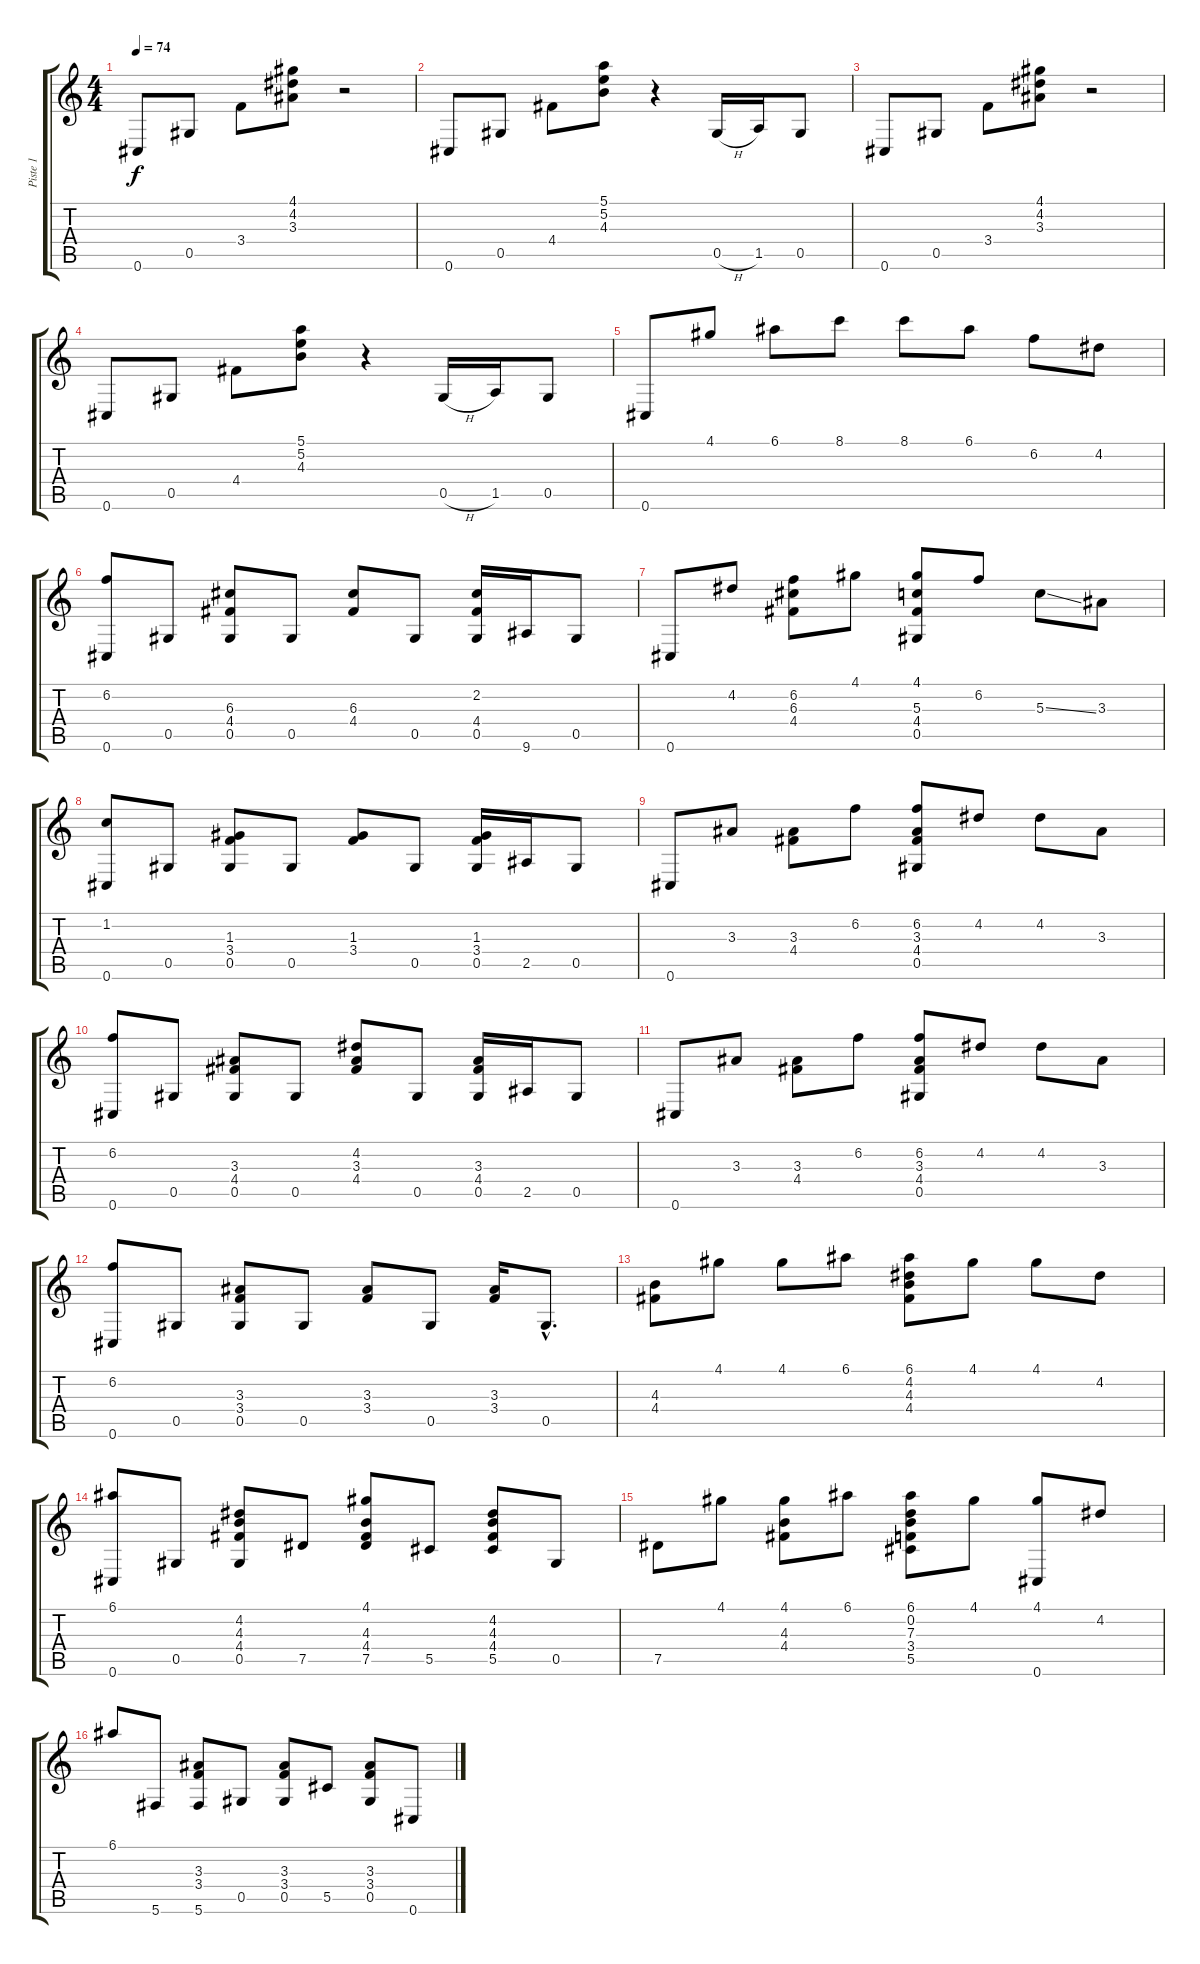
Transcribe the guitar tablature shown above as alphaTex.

\track ("Piste 1" "Piste 1") {instrument acousticguitarnylon}
\staff {score tabs}
\tuning (E4 B3 G3 D3 Ab2 Db2) {hide}
\ts (4 4)
\tempo 74
\clef g2
\ks c
0.6.8{dy f instrument acousticguitarnylon} 0.5.8 3.4.8 (4.1 4.2 3.3).8 r.2 |
0.6.8 0.5.8 4.4.8 (5.1 5.2 4.3).8 r.4 0.5{h}.16 1.5.16 0.5.8 |
0.6.8 0.5.8 3.4.8 (4.1 4.2 3.3).8 r.2 |
0.6.8 0.5.8 4.4.8 (5.1 5.2 4.3).8 r.4 0.5{h}.16 1.5.16 0.5.8 |
0.6.8 4.1.8 6.1.8 8.1.8 8.1.8 6.1.8 6.2.8 4.2.8 |
(6.2 0.6).8 0.5.8 (6.3 4.4 0.5).8 0.5.8 (6.3 4.4).8 0.5.8 (2.2 4.4 0.5).16 9.6.16 0.5.8 |
0.6.8 4.2.8 (6.2 6.3 4.4).8 4.1.8 (4.1 5.3 4.4 0.5).8 6.2.8 5.3{ss}.8 3.3.8 |
(1.2 0.6).8 0.5.8 (1.3 3.4 0.5).8 0.5.8 (1.3 3.4).8 0.5.8 (1.3 3.4 0.5).16 2.5.16 0.5.8 |
0.6.8 3.3.8 (3.3 4.4).8 6.2.8 (6.2 3.3 4.4 0.5).8 4.2.8 4.2.8 3.3.8 |
(6.2 0.6).8 0.5.8 (3.3 4.4 0.5).8 0.5.8 (4.2 3.3 4.4).8 0.5.8 (3.3 4.4 0.5).16 2.5.16 0.5.8 |
0.6.8 3.3.8 (3.3 4.4).8 6.2.8 (6.2 3.3 4.4 0.5).8 4.2.8 4.2.8 3.3.8 |
(6.2 0.6).8 0.5.8 (3.3 3.4 0.5).8 0.5.8 (3.3 3.4).8 0.5.8 (3.3 3.4).16 0.5{hac}.8{d} |
(4.3 4.4).8 4.1.8 4.1.8 6.1.8 (6.1 4.2 4.3 4.4).8 4.1.8 4.1.8 4.2.8 |
(6.1 0.6).8 0.5.8 (4.2 4.3 4.4 0.5).8 7.5.8 (4.1 4.3 4.4 7.5).8 5.5.8 (4.2 4.3 4.4 5.5).8 0.5.8 |
7.5.8 4.1.8 (4.1 4.3 4.4).8 6.1.8 (6.1 0.2 7.3 3.4 5.5).8 4.1.8 (4.1 0.6).8 4.2.8 |
6.1.8 5.6.8 (3.3 3.4 5.6).8 0.5.8 (3.3 3.4 0.5).8 5.5.8 (3.3 3.4 0.5).8 0.6.8
